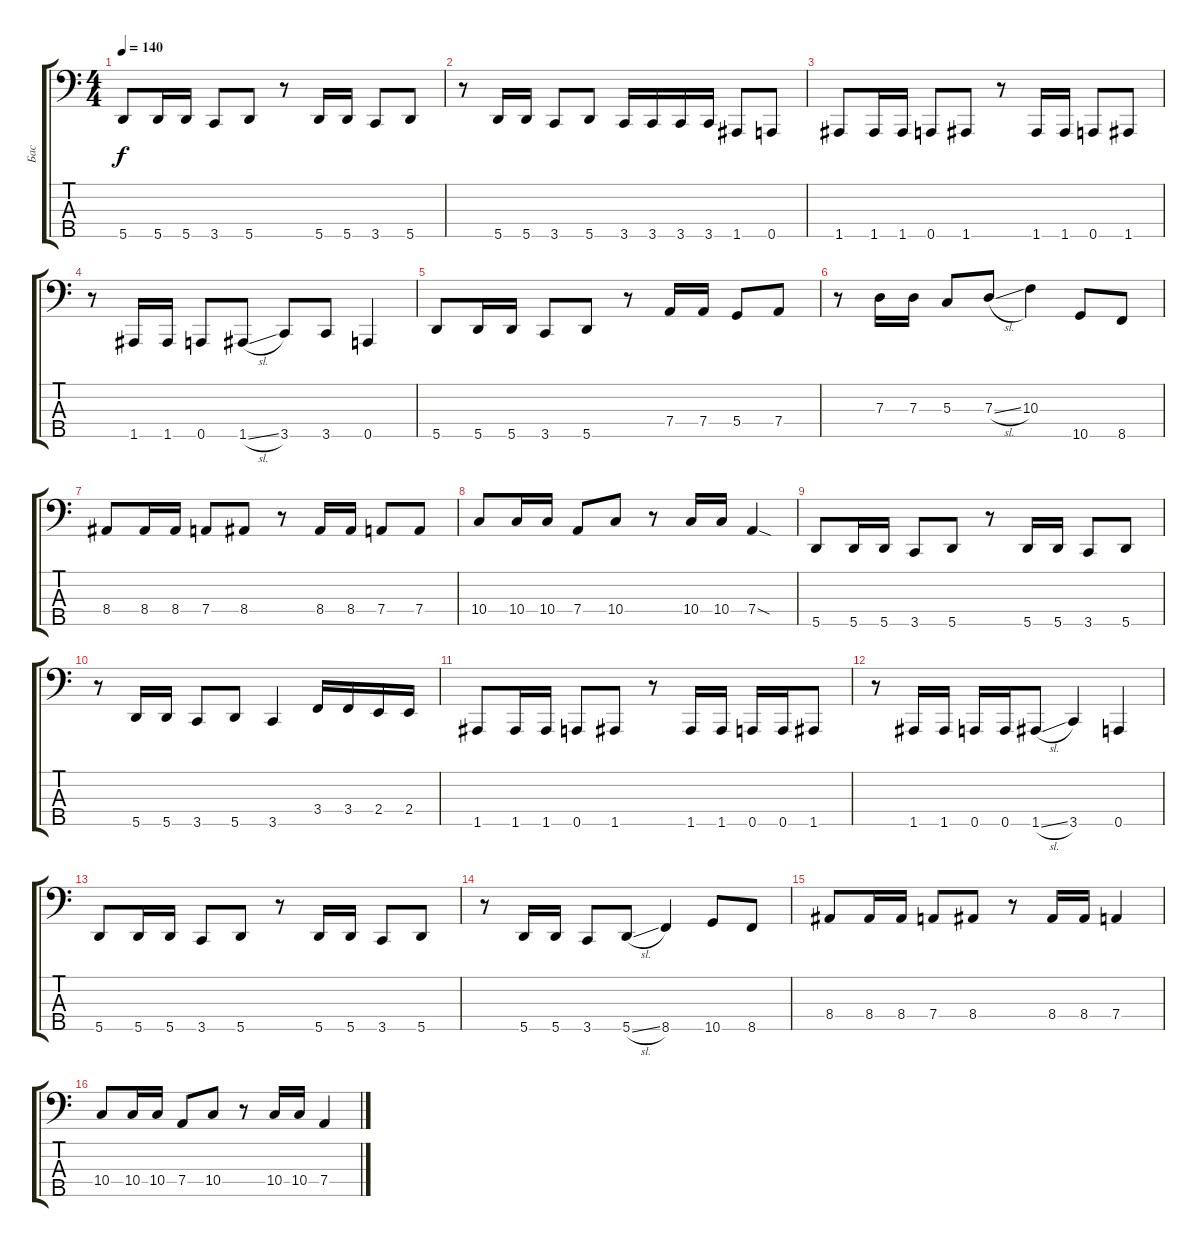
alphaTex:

\track ("Бас" "Бас") {instrument electricbassfinger}
\staff {score tabs}
\tuning (F2 C2 G1 D1 A0) {hide}
\ts (4 4)
\tempo 140
\clef f4
\ks c
5.5.8{dy f} 5.5.16 5.5.16 3.5.8 5.5.8 r.8 5.5.16 5.5.16 3.5.8 5.5.8 |
r.8 5.5.16 5.5.16 3.5.8 5.5.8 3.5.16 3.5.16 3.5.16 3.5.16 1.5.8 0.5.8 |
1.5.8 1.5.16 1.5.16 0.5.8 1.5.8 r.8 1.5.16 1.5.16 0.5.8 1.5.8 |
r.8 1.5.16 1.5.16 0.5.8 1.5{sl}.8 3.5.8 3.5.8 0.5.4 |
5.5.8 5.5.16 5.5.16 3.5.8 5.5.8 r.8 7.4.16 7.4.16 5.4.8 7.4.8 |
r.8 7.3.16 7.3.16 5.3.8 7.3{sl}.8 10.3.4 10.5.8 8.5.8 |
8.4.8 8.4.16 8.4.16 7.4.8 8.4.8 r.8 8.4.16 8.4.16 7.4.8 7.4.8 |
10.4.8 10.4.16 10.4.16 7.4.8 10.4.8 r.8 10.4.16 10.4.16 7.4{sod}.4 |
5.5.8 5.5.16 5.5.16 3.5.8 5.5.8 r.8 5.5.16 5.5.16 3.5.8 5.5.8 |
r.8 5.5.16 5.5.16 3.5.8 5.5.8 3.5.4 3.4.16 3.4.16 2.4.16 2.4.16 |
1.5.8 1.5.16 1.5.16 0.5.8 1.5.8 r.8 1.5.16 1.5.16 0.5.16 0.5.16 1.5.8 |
r.8 1.5.16 1.5.16 0.5.16 0.5.16 1.5{sl}.8 3.5.4 0.5.4 |
5.5.8 5.5.16 5.5.16 3.5.8 5.5.8 r.8 5.5.16 5.5.16 3.5.8 5.5.8 |
r.8 5.5.16 5.5.16 3.5.8 5.5{sl}.8 8.5.4 10.5.8 8.5.8 |
8.4.8 8.4.16 8.4.16 7.4.8 8.4.8 r.8 8.4.16 8.4.16 7.4.4 |
10.4.8 10.4.16 10.4.16 7.4.8 10.4.8 r.8 10.4.16 10.4.16 7.4.4
